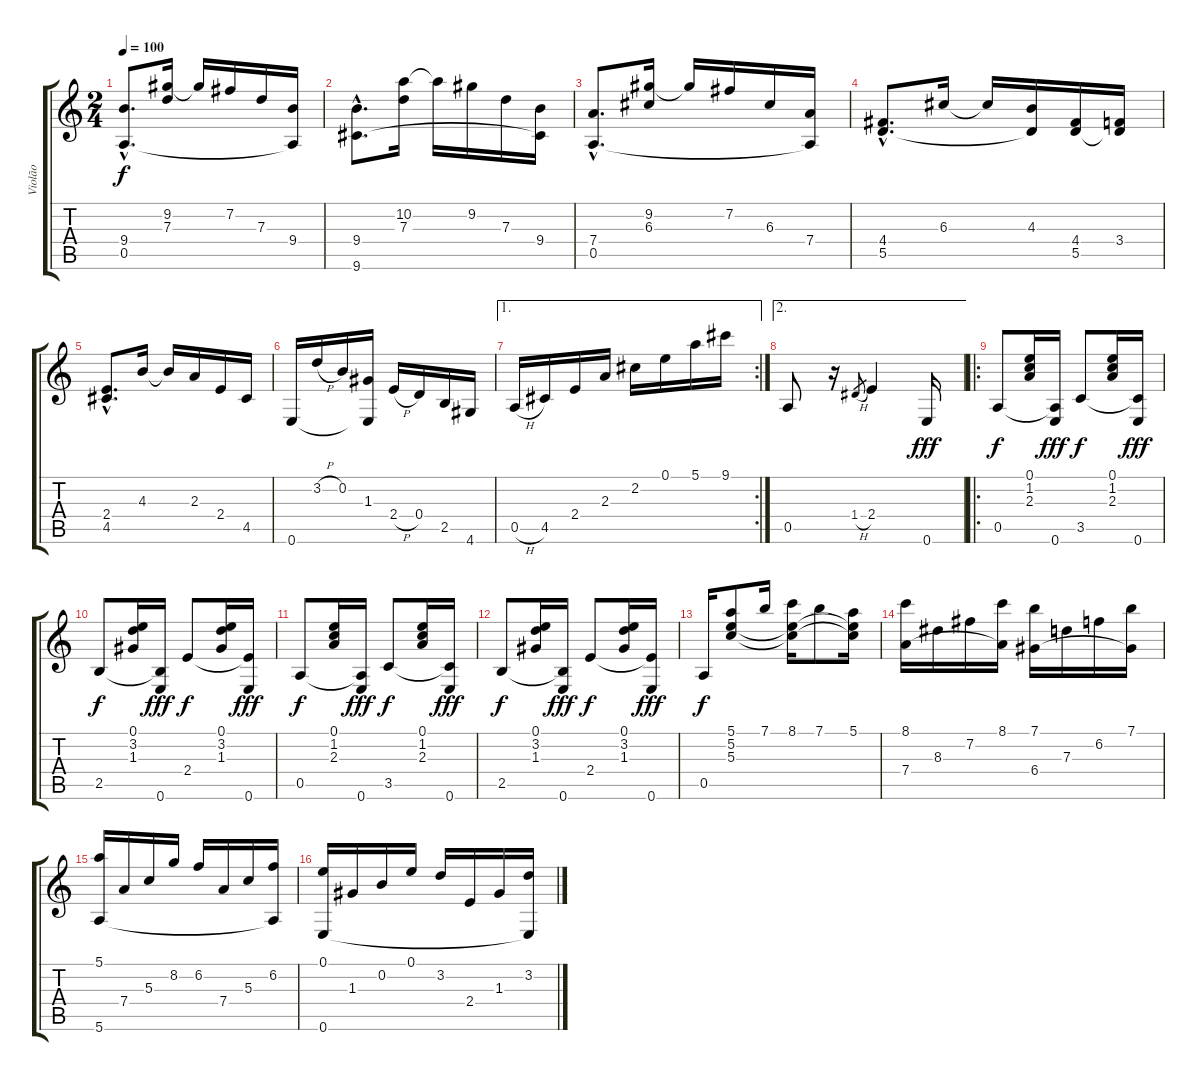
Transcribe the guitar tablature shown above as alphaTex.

\track ("Violão" "Violão") {instrument acousticguitarnylon}
\staff {score tabs}
\tuning (E4 B3 G3 D3 A2 E2) {hide}
\ts (2 4)
\tempo 100
\clef g2
\ks c
(9.4{hac} 0.5{hac}).8{d dy f} (9.2 7.3).16 9.2{t}.16 7.2.16 7.3.16 (9.4 0.5{t}).16 |
(9.4{hac} 9.6{hac}).8{d} (10.2 7.3).16 10.2{t}.16 9.2.16 7.3.16 (9.4 9.6{t}).16 |
(7.4{hac} 0.5{hac}).8{d} (9.2 6.3).16 9.2{t}.16 7.2.16 6.3.16 (7.4 0.5{t}).16 |
(4.4{hac} 5.5{hac}).8{d} 6.3.16 6.3{t}.16 (4.3 5.5{t}).16 (4.4 5.5).16 (3.4 5.5{t}).16 |
(2.4{hac} 4.5{hac}).8{d} 4.3.16 4.3{t}.16 2.3.16 2.4.16 4.5.16 |
0.6.16 3.2{h}.16 0.2.16 (1.3 0.6{t}).16 2.4{h}.16 0.4.16 2.5.16 4.6.16 |
\ae 1
\rc 2
0.5{h}.16 4.5.16 2.4.16 2.3.16 2.2.16 0.1.16 5.1.16 9.1.16 |
\ae 2
0.5.8 r.16 1.4{h}.8{gr} 2.4.4 0.6.16{dy fff} |
\ro
0.5.8{dy f} (0.1 1.2 2.3).16 (0.5{t} 0.6).16{dy fff} 3.5.8{dy f} (0.1 1.2 2.3).16 (3.5{t} 0.6).16{dy fff} |
2.5.8{dy f} (0.1 3.2 1.3).16 (2.5{t} 0.6).16{dy fff} 2.4.8{dy f} (0.1 3.2 1.3).16 (2.4{t} 0.6).16{dy fff} |
0.5.8{dy f} (0.1 1.2 2.3).16 (0.5{t} 0.6).16{dy fff} 3.5.8{dy f} (0.1 1.2 2.3).16 (3.5{t} 0.6).16{dy fff} |
2.5.8{dy f} (0.1 3.2 1.3).16 (2.5{t} 0.6).16{dy fff} 2.4.8{dy f} (0.1 3.2 1.3).16 (2.4{t} 0.6).16{dy fff} |
0.5.16{dy f} (5.1 5.2 5.3).8 7.1.16 (8.1 5.2{t} 5.3{t}).16 7.1.8 (5.1 5.2{t} 5.3{t}).16 |
(8.1 7.4).16 8.3.16 7.2.16 (8.1 7.4{t}).16 (7.1 6.4).16 7.3.16 6.2.16 (7.1 6.4{t}).16 |
(5.1 5.6).16 7.4.16 5.3.16 8.2.16 6.2.16 7.4.16 5.3.16 (6.2 5.6{t}).16 |
(0.1 0.6).16 1.3.16 0.2.16 0.1.16 3.2.16 2.4.16 1.3.16 (3.2 0.6{t}).16
